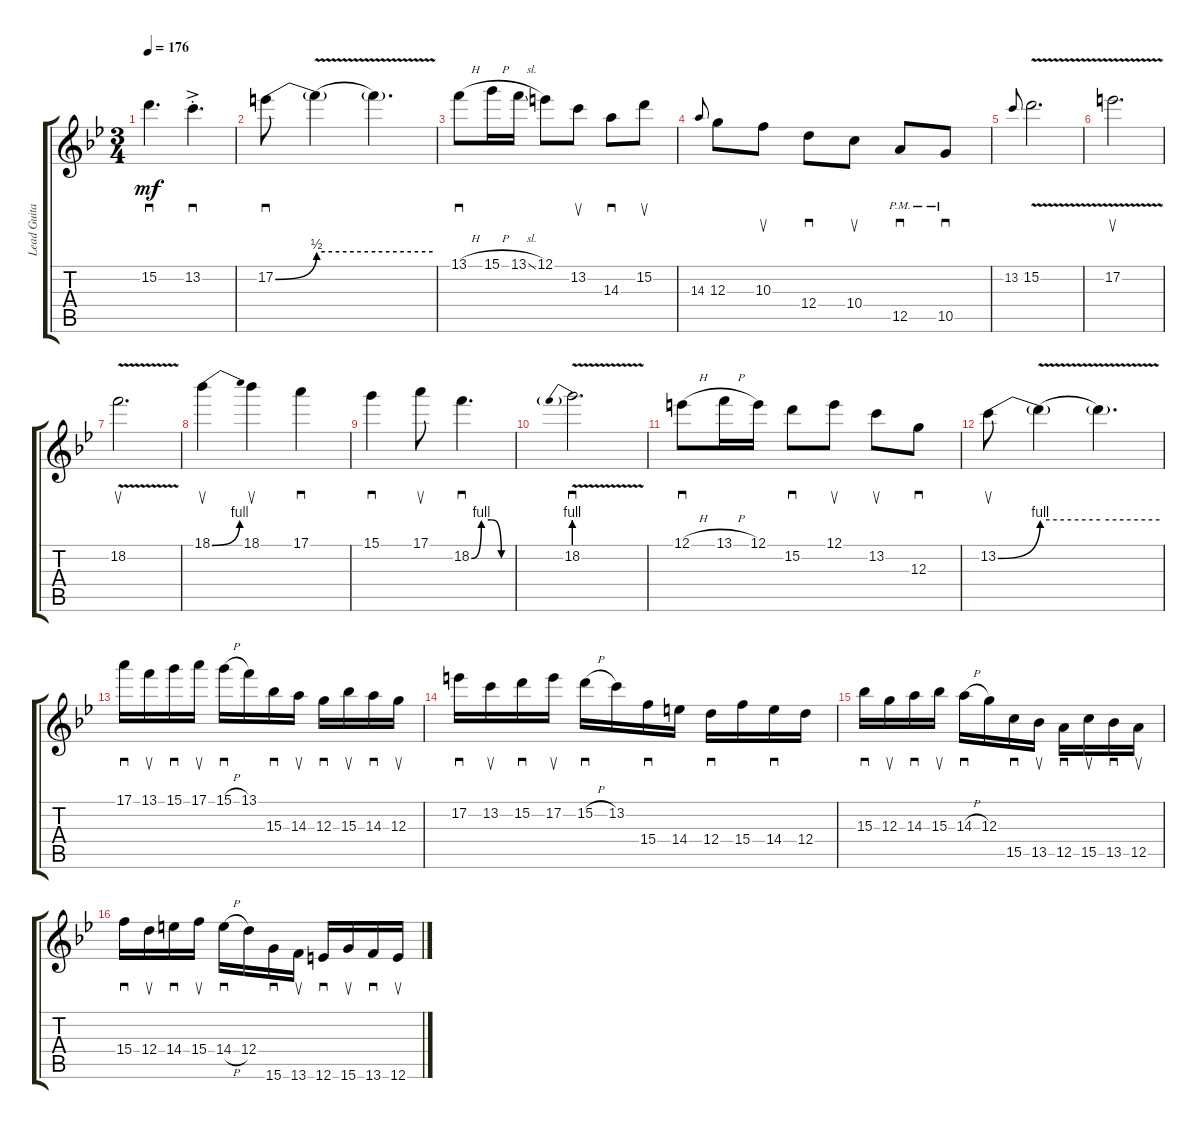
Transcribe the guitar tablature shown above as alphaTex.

\track ("Lead Guitar" "Lead Guita") {instrument overdrivenguitar}
\staff {score tabs}
\tuning (E4 B3 G3 D3 A2 E2) {hide}
\ts (3 4)
\tempo 176
\clef g2
\ks bb
15.2.4{d sd dy mf} 13.2{ac st}.4{d sd} |
17.2{be (bend 0 0 60 2)}.8{sd} 17.2{be (hold 0 2 60 2) v t}.4 17.2{be (hold 0 2 60 2) v t}.4{d} |
13.1{h}.8{sd} 15.1{h}.16 13.1{sl}.16 12.1.8 13.2.8{su} 14.3.8{sd} 15.2.8{su} |
14.3.8{gr onbeat} 12.3.8 10.3.8{su} 12.4.8{sd} 10.4.8{su} 12.5{pm}.8{sd} 10.5{pm}.8{sd} |
13.2.8{gr onbeat} 15.2{v}.2{d} |
17.2{v}.2{d su} |
18.2{v}.2{d su} |
18.1{be (bend 0 0 60 4)}.4{su} 18.1.4{su} 17.1.4{sd} |
15.1.4{sd} 17.1.8{su} 18.2{be (custom 0 0 15 4 30 4 45 0 60 0)}.4{d sd} |
18.2{be (prebend 0 4 60 4) v}.2{d sd} |
12.1{h}.8{sd} 13.1{h}.16 12.1.16 15.2.8{sd} 12.1.8{su} 13.2.8{su} 12.3.8{sd} |
13.2{be (bend 0 0 60 4)}.8{su} 13.2{be (hold 0 4 60 4) v t}.4 13.2{be (hold 0 4 60 4) v t}.4{d} |
17.1.16{sd} 13.1.16{su} 15.1.16{sd} 17.1.16{su} 15.1{h}.16{sd} 13.1.16 15.3.16{sd} 14.3.16{su} 12.3.16{sd} 15.3.16{su} 14.3.16{sd} 12.3.16{su} |
17.2.16{sd} 13.2.16{su} 15.2.16{sd} 17.2.16{su} 15.2{h}.16{sd} 13.2.16 15.4.16{sd} 14.4.16 12.4.16{sd} 15.4.16 14.4.16{sd} 12.4.16 |
15.3.16{sd} 12.3.16{su} 14.3.16{sd} 15.3.16{su} 14.3{h}.16{sd} 12.3.16 15.5.16{sd} 13.5.16{su} 12.5.16{sd} 15.5.16{su} 13.5.16{sd} 12.5.16{su} |
15.4.16{sd} 12.4.16{su} 14.4.16{sd} 15.4.16{su} 14.4{h}.16{sd} 12.4.16 15.6.16{sd} 13.6.16{su} 12.6.16{sd} 15.6.16{su} 13.6.16{sd} 12.6.16{su}
